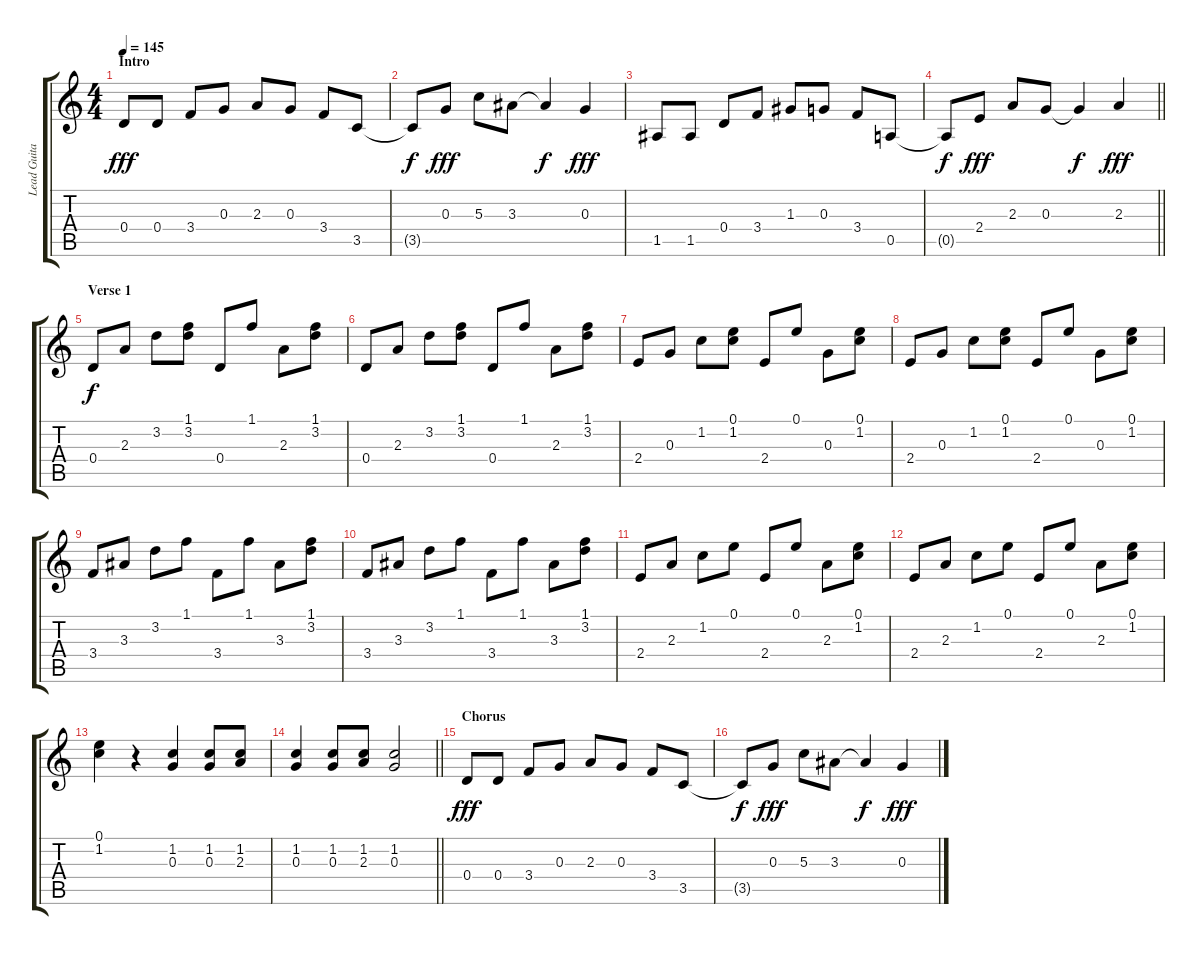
\track ("Lead Guitar" "Lead Guita") {instrument acousticguitarsteel}
\staff {score tabs}
\tuning (E4 B3 G3 D3 A2 E2) {hide}
\ts (4 4)
\section ("" "Intro")
\tempo 145
\clef g2
\ks c
0.4.8{dy fff instrument acousticguitarsteel} 0.4.8 3.4.8 0.3.8 2.3.8 0.3.8 3.4.8 3.5.8 |
3.5{t}.8{dy f} 0.3.8{dy fff} 5.3.8 3.3.8 3.3{t}.4{dy f} 0.3.4{dy fff} |
1.5.8 1.5.8 0.4.8 3.4.8 1.3.8 0.3.8 3.4.8 0.5.8 |
\barLineRight lightlight
0.5{t}.8{dy f} 2.4.8{dy fff} 2.3.8 0.3.8 0.3{t}.4{dy f} 2.3.4{dy fff} |
\section ("" "Verse 1")
0.4.8{dy f} 2.3.8 3.2.8 (1.1 3.2).8 0.4.8 1.1.8 2.3.8 (1.1 3.2).8 |
0.4.8 2.3.8 3.2.8 (1.1 3.2).8 0.4.8 1.1.8 2.3.8 (1.1 3.2).8 |
2.4.8 0.3.8 1.2.8 (0.1 1.2).8 2.4.8 0.1.8 0.3.8 (0.1 1.2).8 |
2.4.8 0.3.8 1.2.8 (0.1 1.2).8 2.4.8 0.1.8 0.3.8 (0.1 1.2).8 |
3.4.8 3.3.8 3.2.8 1.1.8 3.4.8 1.1.8 3.3.8 (1.1 3.2).8 |
3.4.8 3.3.8 3.2.8 1.1.8 3.4.8 1.1.8 3.3.8 (1.1 3.2).8 |
2.4.8 2.3.8 1.2.8 0.1.8 2.4.8 0.1.8 2.3.8 (0.1 1.2).8 |
2.4.8 2.3.8 1.2.8 0.1.8 2.4.8 0.1.8 2.3.8 (0.1 1.2).8 |
(0.1 1.2).4 r.4 (1.2 0.3).4 (1.2 0.3).8 (1.2 2.3).8 |
\barLineRight lightlight
(1.2 0.3).4 (1.2 0.3).8 (1.2 2.3).8 (1.2 0.3).2 |
\section ("" "Chorus")
0.4.8{dy fff} 0.4.8 3.4.8 0.3.8 2.3.8 0.3.8 3.4.8 3.5.8 |
3.5{t}.8{dy f} 0.3.8{dy fff} 5.3.8 3.3.8 3.3{t}.4{dy f} 0.3.4{dy fff}
